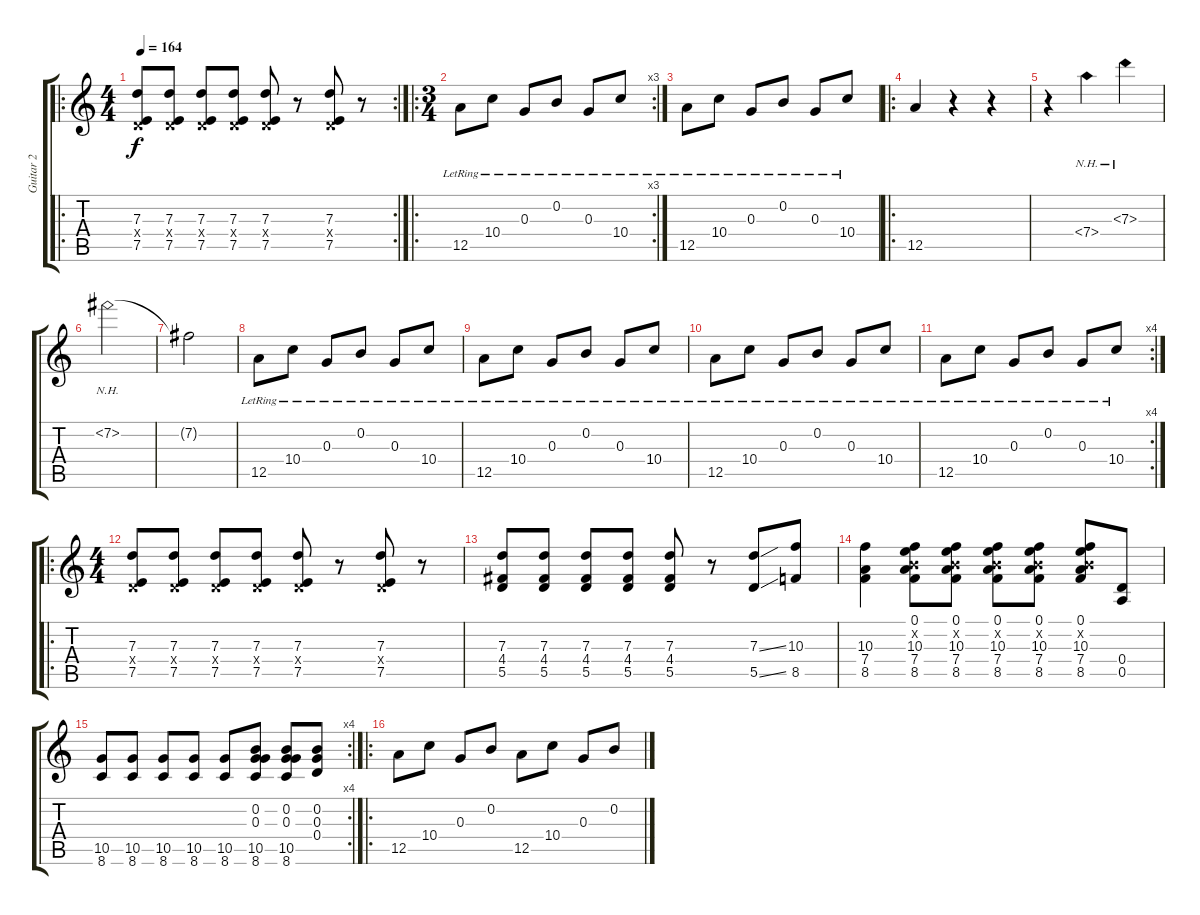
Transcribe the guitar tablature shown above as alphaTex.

\track ("Guitar 2" "Guitar 2") {instrument overdrivenguitar}
\staff {score tabs}
\tuning (E4 B3 G3 D3 A2 E2) {hide}
\ro
\rc 2
\ts (4 4)
\tempo 164
\clef g2
\ks c
(7.3 0.4{x} 7.5).8{dy f instrument overdrivenguitar} (7.3 0.4{x} 7.5).8 (7.3 0.4{x} 7.5).8 (7.3 0.4{x} 7.5).8 (7.3 0.4{x} 7.5).8 r.8 (7.3 0.4{x} 7.5).8 r.8 |
\ro
\rc 3
\ts (3 4)
12.5{lr}.8 10.4{lr}.8 0.3{lr}.8 0.2{lr}.8 0.3{lr}.8 10.4{lr}.8 |
12.5{lr}.8 10.4{lr}.8 0.3{lr}.8 0.2{lr}.8 0.3{lr}.8 10.4{lr}.8 |
\ro
12.5.4 r.4 r.4 |
r.4 7.4{nh}.4 7.3{nh}.4 |
7.2{nh}.2 |
7.2{t}.2 |
12.5{lr}.8 10.4{lr}.8 0.3{lr}.8 0.2{lr}.8 0.3{lr}.8 10.4{lr}.8 |
12.5{lr}.8 10.4{lr}.8 0.3{lr}.8 0.2{lr}.8 0.3{lr}.8 10.4{lr}.8 |
12.5{lr}.8 10.4{lr}.8 0.3{lr}.8 0.2{lr}.8 0.3{lr}.8 10.4{lr}.8 |
\rc 4
12.5{lr}.8 10.4{lr}.8 0.3{lr}.8 0.2{lr}.8 0.3{lr}.8 10.4{lr}.8 |
\ro
\ts (4 4)
(7.3 0.4{x} 7.5).8 (7.3 0.4{x} 7.5).8 (7.3 0.4{x} 7.5).8 (7.3 0.4{x} 7.5).8 (7.3 0.4{x} 7.5).8 r.8 (7.3 0.4{x} 7.5).8 r.8 |
(7.3 4.4 5.5).8 (7.3 4.4 5.5).8 (7.3 4.4 5.5).8 (7.3 4.4 5.5).8 (7.3 4.4 5.5).8 r.8 (7.3{ss} 5.5{ss}).8 (10.3 8.5).8 |
(10.3 7.4 8.5).4 (0.1 0.2{x} 10.3 7.4 8.5).8 (0.1 0.2{x} 10.3 7.4 8.5).8 (0.1 0.2{x} 10.3 7.4 8.5).8 (0.1 0.2{x} 10.3 7.4 8.5).8 (0.1 0.2{x} 10.3 7.4 8.5).8 (0.4 0.5).8 |
\rc 4
(10.5 8.6).8 (10.5 8.6).8 (10.5 8.6).8 (10.5 8.6).8 (10.5 8.6).8 (0.2 0.3 10.5 8.6).8 (0.2 0.3 10.5 8.6).8 (0.2 0.3 0.4).8 |
\ro
12.5.8 10.4.8 0.3.8 0.2.8 12.5.8 10.4.8 0.3.8 0.2.8
